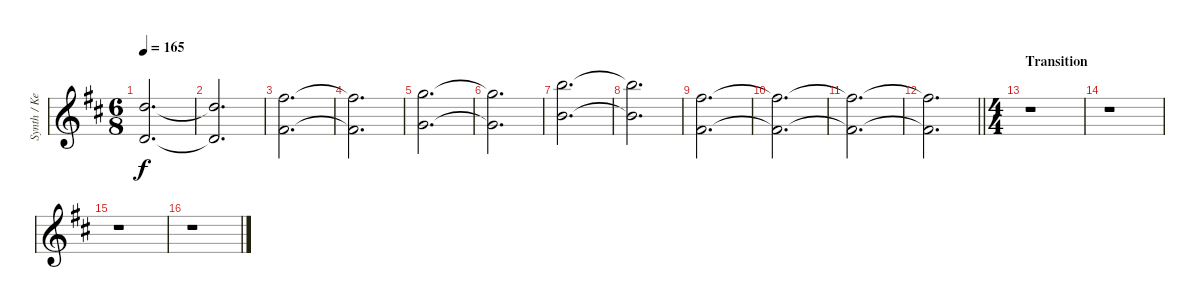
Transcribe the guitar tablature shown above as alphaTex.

\track ("Synth / Keyboard V" "Synth / Ke") {instrument choiraahs}
\staff {score}
\tuning (Db4 Ab3 E3 B2 Gb2 B1) {hide}
\ts (6 8)
\tempo 165
\clef g2
\ks d
(13.1 10.3).2{d dy f} |
(13.1{t} 10.3{t}).2{d} |
(17.1 14.3).2{d} |
(17.1{t} 14.3{t}).2{d} |
(18.1 15.3).2{d} |
(18.1{t} 15.3{t}).2{d} |
(22.1 19.3).2{d} |
(22.1{t} 19.3{t}).2{d} |
(17.1 14.3).2{d} |
(17.1{t} 14.3{t}).2{d} |
(17.1{t} 14.3{t}).2{d} |
\barLineRight lightlight
(17.1{t} 14.3{t}).2{d} |
\ts (4 4)
\section ("" "Transition")
r.1 |
r.1 |
r.1 |
r.1
